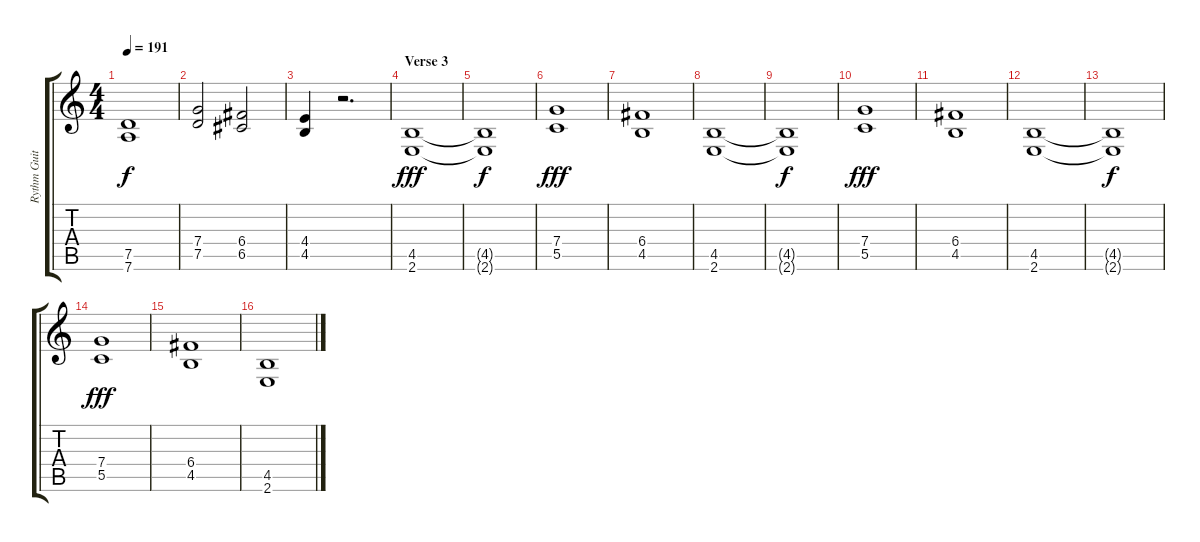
\track ("Rythm Guitar" "Rythm Guit") {instrument distortionguitar}
\staff {score tabs}
\tuning (D4 A3 F3 C3 G2 D2) {hide}
\ts (4 4)
\tempo 191
\clef g2
\ks c
(7.5 7.6).1{dy f} |
(7.4 7.5).2 (6.4 6.5).2 |
(4.4 4.5).4 r.2{d} |
\section ("" "Verse 3")
(4.5 2.6).1{dy fff} |
(4.5{t} 2.6{t}).1{dy f} |
(7.4 5.5).1{dy fff} |
(6.4 4.5).1 |
(4.5 2.6).1 |
(4.5{t} 2.6{t}).1{dy f} |
(7.4 5.5).1{dy fff} |
(6.4 4.5).1 |
(4.5 2.6).1 |
(4.5{t} 2.6{t}).1{dy f} |
(7.4 5.5).1{dy fff} |
(6.4 4.5).1 |
(4.5 2.6).1
